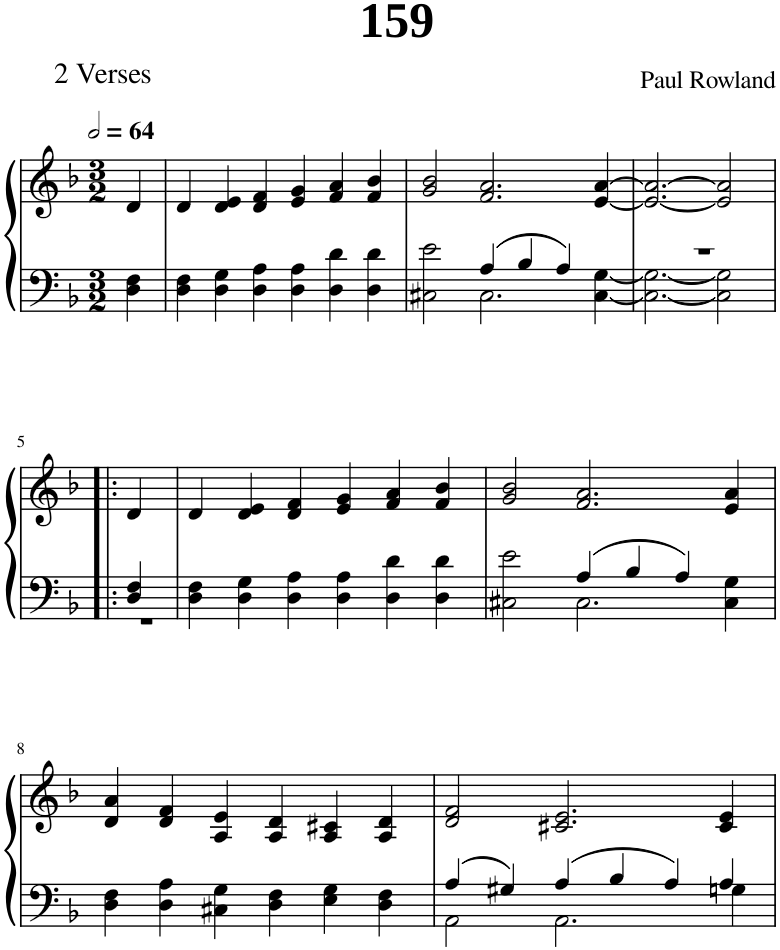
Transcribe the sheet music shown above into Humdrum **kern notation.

**kern	**kern
*part1	*part1
*staff2	*staff1
*I"Piano	*
*I'Pno.	*
*clefF4	*clefG2
*k[b-]	*k[b-]
*M3/2	*M3/2
*MM128	*MM128
=1	=1
4D\ 4F\	4d/
=2	=2
4D\ 4F\	4d/
4D\ 4G\	4d/ 4e/
4D\ 4A\	4d/ 4f/
4D\ 4A\	4e/ 4g/
4D\ 4d\	4f/ 4a/
4D\ 4d\	4f/ 4b-/
=3	=3
*^	*
2ryy	2C#X\ 2e\	2g/ 2b-/
4A/	2.C#\	2.f/ 2.a/
4B-/	.	.
4A/	.	.
4ryy	[4C#\ [4G\	[4e/ [4a/
=4	=4	=4
1.r	2.C#\_ 2.G\_	2.e/_ 2.a/_
.	2C#\] 2G\]	2e/] 2a/]
.	4ryy	4ryy
!!LO:LB:g=z
=5!|:	=5!|:	=5!|:
4D/ 4F/	1.r	4d/
1ryy	.	1ryy
4ryy	.	4ryy
*v	*v	*
=6	=6
4D\ 4F\	4d/
4D\ 4G\	4d/ 4e/
4D\ 4A\	4d/ 4f/
4D\ 4A\	4e/ 4g/
4D\ 4d\	4f/ 4a/
4D\ 4d\	4f/ 4b-/
=7	=7
*^	*
2ryy	2C#X\ 2e\	2g/ 2b-/
4A/	2.C#\	2.f/ 2.a/
4B-/	.	.
4A/	.	.
4ryy	4C#\ 4G\	4e/ 4a/
*v	*v	*
!!LO:LB:g=z
=8	=8
4D\ 4F\	4d/ 4a/
4D\ 4A\	4d/ 4f/
4C#X\ 4G\	4A/ 4e/
4D\ 4F\	4A/ 4d/
4E\ 4G\	4A/ 4c#X/
4D\ 4F\	4A/ 4d/
=9	=9
*^	*
4A/	2AA\	2d/ 2f/
4G#X/	.	.
4A/	2.AA\	2.c#X/ 2.e/
4B-/	.	.
4A/	.	.
4A/	4Gn\	4c#/ 4e/
*v	*v	*
=	=
*-	*-
